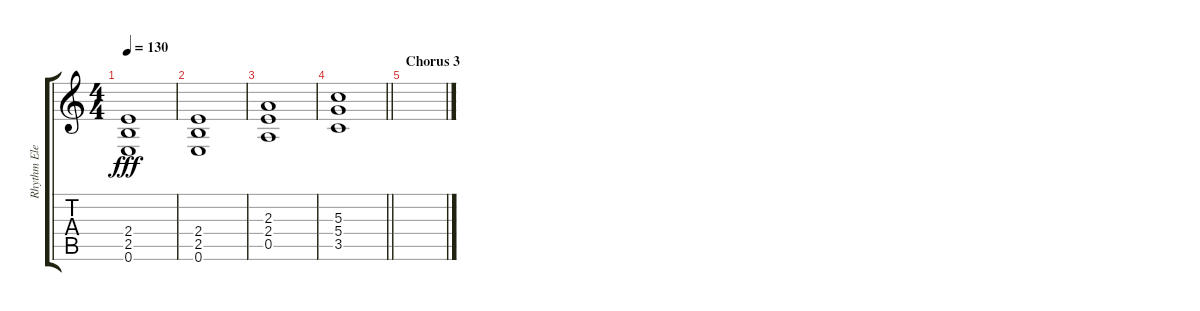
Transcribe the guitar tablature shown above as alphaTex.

\track ("Rhythm Elect Accmp" "Rhythm Ele") {instrument distortionguitar}
\staff {score tabs}
\tuning (E4 B3 G3 D3 A2 E2) {hide}
\ts (4 4)
\tempo 130
\clef g2
\ks c
(2.4 2.5 0.6).1{dy fff} |
(2.4 2.5 0.6).1 |
(2.3 2.4 0.5).1 |
\barLineRight lightlight
(5.3 5.4 3.5).1 |
\section ("" "Chorus 3")
